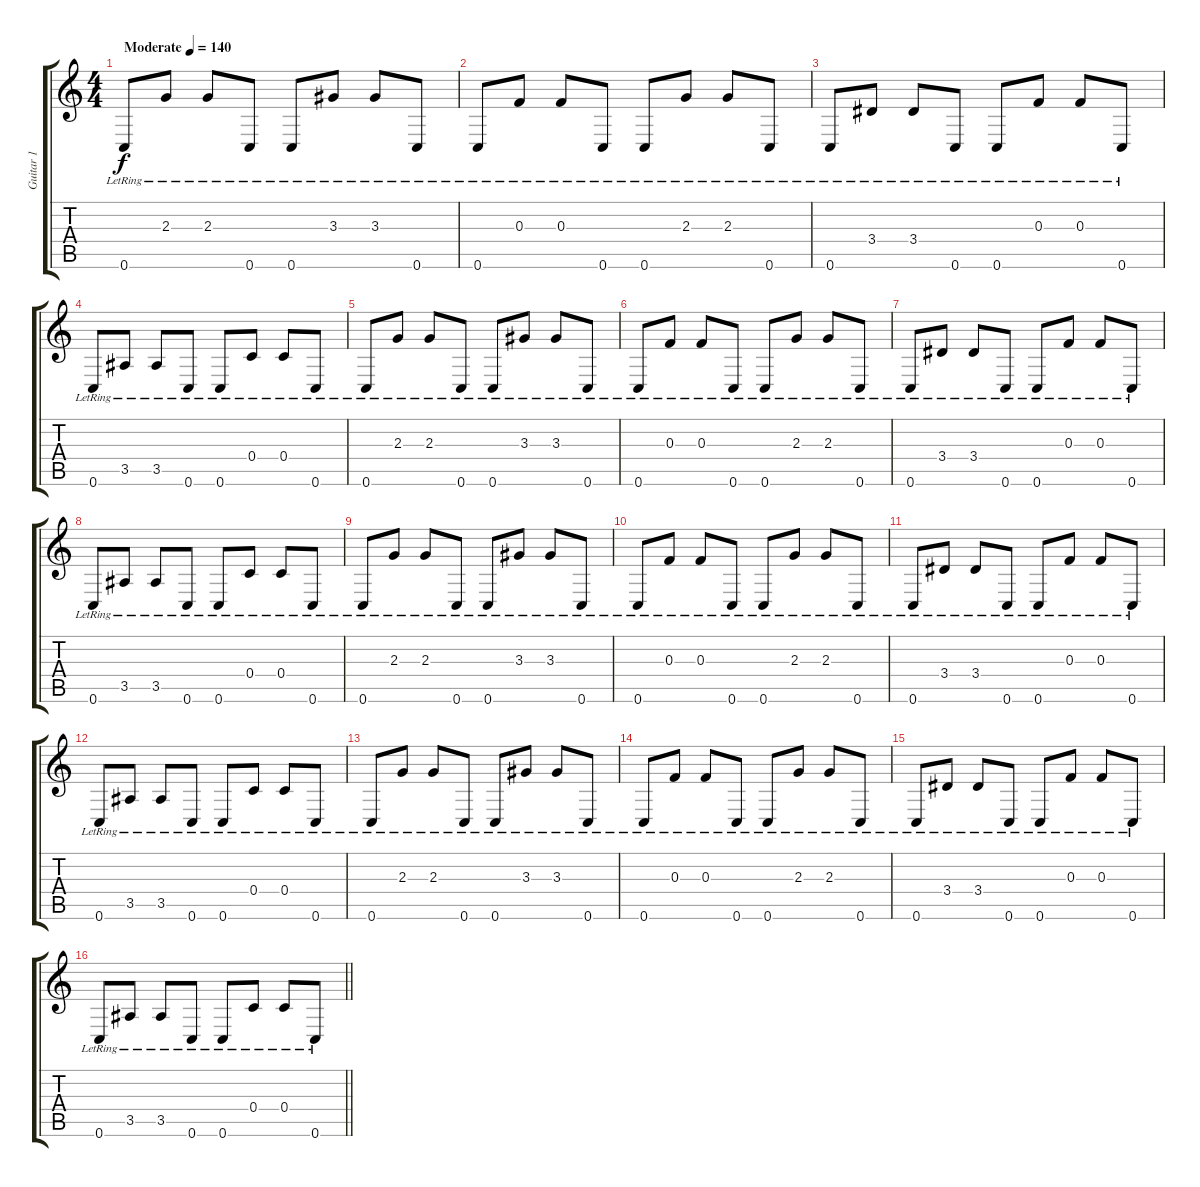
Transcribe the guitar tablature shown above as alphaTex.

\track ("Guitar 1" "Guitar 1") {instrument distortionguitar}
\staff {score tabs}
\tuning (D4 A3 F3 C3 G2 C2) {hide}
\ts (4 4)
\tempo (140 "Moderate")
\clef g2
\ks c
0.6{lr}.8{dy f instrument acousticguitarsteel} 2.3{lr}.8 2.3{lr}.8 0.6{lr}.8 0.6{lr}.8 3.3{lr}.8 3.3{lr}.8 0.6{lr}.8 |
0.6{lr}.8 0.3{lr}.8 0.3{lr}.8 0.6{lr}.8 0.6{lr}.8 2.3{lr}.8 2.3{lr}.8 0.6{lr}.8 |
0.6{lr}.8 3.4{lr}.8 3.4{lr}.8 0.6{lr}.8 0.6{lr}.8 0.3{lr}.8 0.3{lr}.8 0.6{lr}.8 |
0.6{lr}.8 3.5{lr}.8 3.5{lr}.8 0.6{lr}.8 0.6{lr}.8 0.4{lr}.8 0.4{lr}.8 0.6{lr}.8 |
0.6{lr}.8{instrument acousticguitarsteel} 2.3{lr}.8 2.3{lr}.8 0.6{lr}.8 0.6{lr}.8 3.3{lr}.8 3.3{lr}.8 0.6{lr}.8 |
0.6{lr}.8 0.3{lr}.8 0.3{lr}.8 0.6{lr}.8 0.6{lr}.8 2.3{lr}.8 2.3{lr}.8 0.6{lr}.8 |
0.6{lr}.8 3.4{lr}.8 3.4{lr}.8 0.6{lr}.8 0.6{lr}.8 0.3{lr}.8 0.3{lr}.8 0.6{lr}.8 |
0.6{lr}.8 3.5{lr}.8 3.5{lr}.8 0.6{lr}.8 0.6{lr}.8 0.4{lr}.8 0.4{lr}.8 0.6{lr}.8 |
0.6{lr}.8{instrument acousticguitarsteel} 2.3{lr}.8 2.3{lr}.8 0.6{lr}.8 0.6{lr}.8 3.3{lr}.8 3.3{lr}.8 0.6{lr}.8 |
0.6{lr}.8 0.3{lr}.8 0.3{lr}.8 0.6{lr}.8 0.6{lr}.8 2.3{lr}.8 2.3{lr}.8 0.6{lr}.8 |
0.6{lr}.8 3.4{lr}.8 3.4{lr}.8 0.6{lr}.8 0.6{lr}.8 0.3{lr}.8 0.3{lr}.8 0.6{lr}.8 |
0.6{lr}.8 3.5{lr}.8 3.5{lr}.8 0.6{lr}.8 0.6{lr}.8 0.4{lr}.8 0.4{lr}.8 0.6{lr}.8 |
0.6{lr}.8{instrument acousticguitarsteel} 2.3{lr}.8 2.3{lr}.8 0.6{lr}.8 0.6{lr}.8 3.3{lr}.8 3.3{lr}.8 0.6{lr}.8 |
0.6{lr}.8 0.3{lr}.8 0.3{lr}.8 0.6{lr}.8 0.6{lr}.8 2.3{lr}.8 2.3{lr}.8 0.6{lr}.8 |
0.6{lr}.8 3.4{lr}.8 3.4{lr}.8 0.6{lr}.8 0.6{lr}.8 0.3{lr}.8 0.3{lr}.8 0.6{lr}.8 |
\barLineRight lightlight
0.6{lr}.8 3.5{lr}.8 3.5{lr}.8 0.6{lr}.8 0.6{lr}.8 0.4{lr}.8 0.4{lr}.8 0.6{lr}.8
